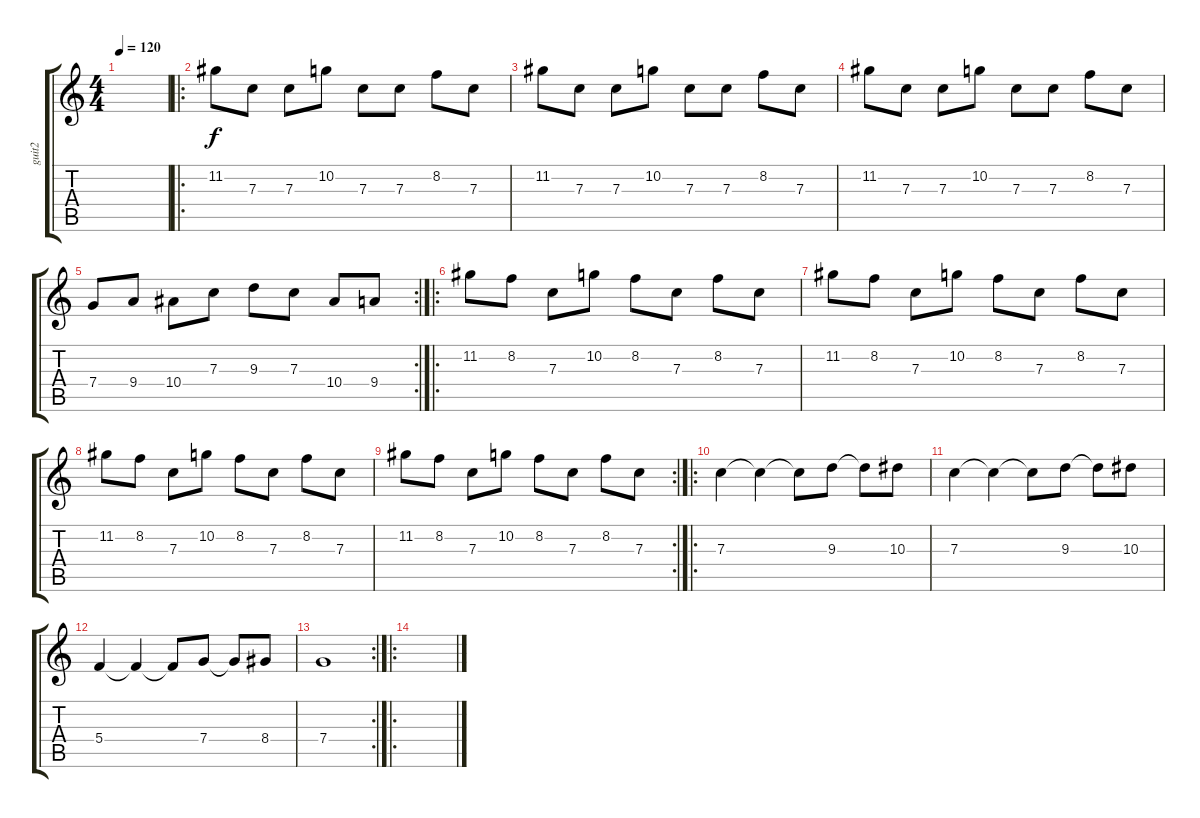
\track ("guit2" "guit2") {instrument overdrivenguitar}
\staff {score tabs}
\tuning (D4 A3 F3 C3 G2 D2) {hide}
\ts (4 4)
\tempo 120
\clef g2
\ks c
|
\ro
11.2.8 7.3.8 7.3.8 10.2.8 7.3.8 7.3.8 8.2.8 7.3.8 |
11.2.8 7.3.8 7.3.8 10.2.8 7.3.8 7.3.8 8.2.8 7.3.8 |
11.2.8 7.3.8 7.3.8 10.2.8 7.3.8 7.3.8 8.2.8 7.3.8 |
\rc 2
7.4.8 9.4.8 10.4.8 7.3.8 9.3.8 7.3.8 10.4.8 9.4.8 |
\ro
11.2.8 8.2.8 7.3.8 10.2.8 8.2.8 7.3.8 8.2.8 7.3.8 |
11.2.8 8.2.8 7.3.8 10.2.8 8.2.8 7.3.8 8.2.8 7.3.8 |
11.2.8 8.2.8 7.3.8 10.2.8 8.2.8 7.3.8 8.2.8 7.3.8 |
\rc 2
11.2.8 8.2.8 7.3.8 10.2.8 8.2.8 7.3.8 8.2.8 7.3.8 |
\ro
7.3.4 7.3{t}.4 7.3{t}.8 9.3.8 9.3{t}.8 10.3.8 |
7.3.4 7.3{t}.4 7.3{t}.8 9.3.8 9.3{t}.8 10.3.8 |
5.4.4 5.4{t}.4 5.4{t}.8 7.4.8 7.4{t}.8 8.4.8 |
\rc 2
7.4.1 |
\ro
